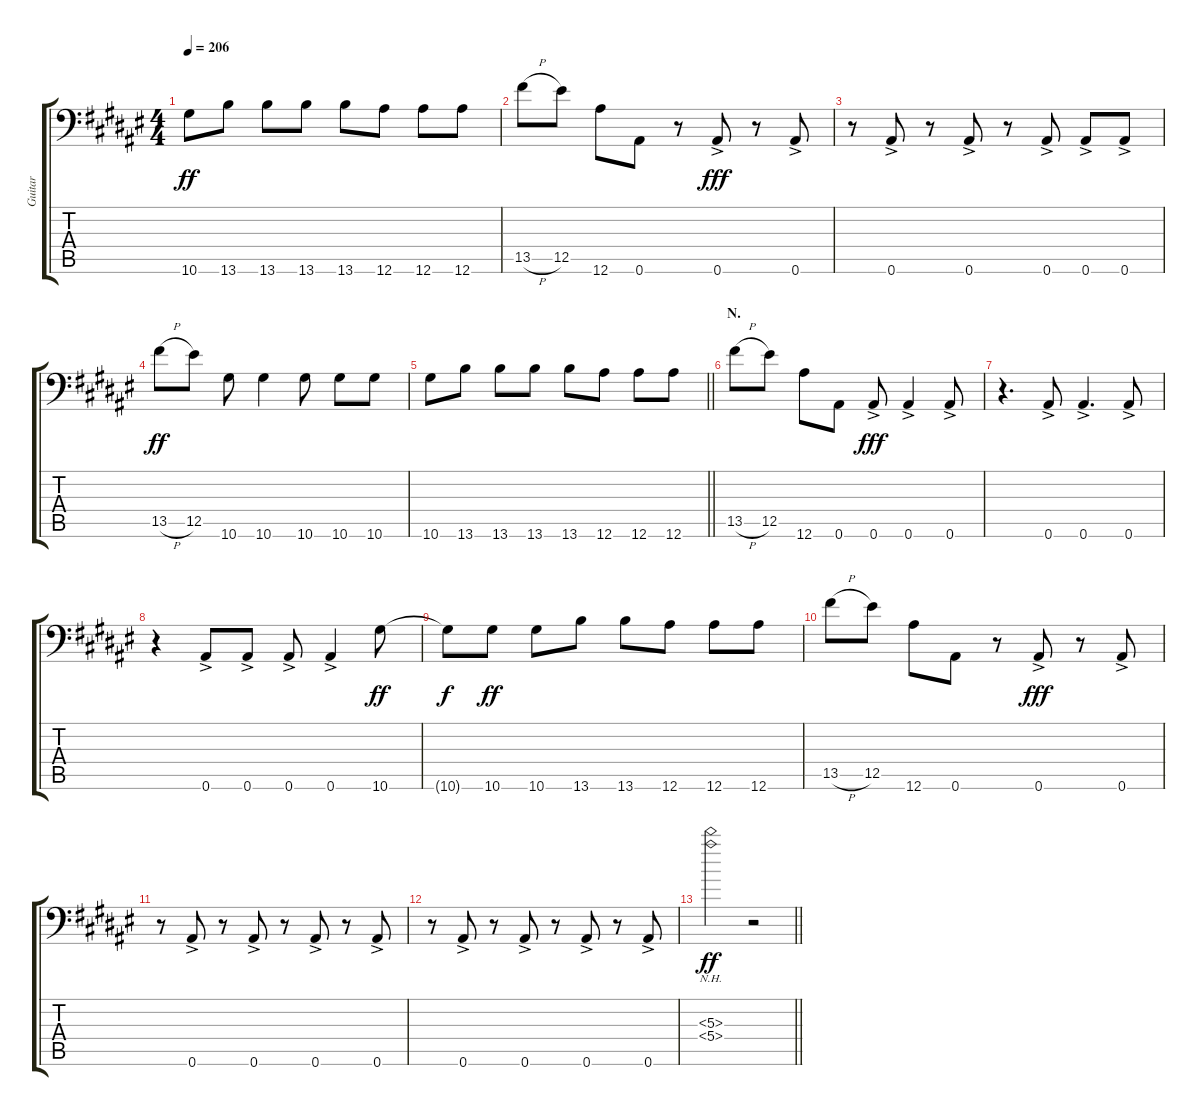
\track ("Guitar" "Guitar") {instrument distortionguitar}
\staff {score tabs}
\tuning (C4 G3 Eb3 Bb2 F2 Bb1) {hide}
\ts (4 4)
\tempo 206
\clef f4
\ks f#
10.6.8{dy ff} 13.6.8 13.6.8 13.6.8 13.6.8 12.6.8 12.6.8 12.6.8 |
13.5{h}.8 12.5.8 12.6.8 0.6.8 r.8 0.6{ac}.8{dy fff} r.8 0.6{ac}.8 |
r.8 0.6{ac}.8 r.8 0.6{ac}.8 r.8 0.6{ac}.8 0.6{ac}.8 0.6{ac}.8 |
13.5{h}.8{dy ff} 12.5.8 10.6.8 10.6.4 10.6.8 10.6.8 10.6.8 |
\barLineRight lightlight
10.6.8 13.6.8 13.6.8 13.6.8 13.6.8 12.6.8 12.6.8 12.6.8 |
\section ("" "N.")
13.5{h}.8 12.5.8 12.6.8 0.6.8 0.6{ac}.8{dy fff} 0.6{ac}.4 0.6{ac}.8 |
r.4{d} 0.6{ac}.8 0.6{ac}.4{d} 0.6{ac}.8 |
r.4 0.6{ac}.8 0.6{ac}.8 0.6{ac}.8 0.6{ac}.4 10.6.8{dy ff} |
10.6{t}.8{dy f} 10.6.8{dy ff} 10.6.8 13.6.8 13.6.8 12.6.8 12.6.8 12.6.8 |
13.5{h}.8 12.5.8 12.6.8 0.6.8 r.8 0.6{ac}.8{dy fff} r.8 0.6{ac}.8 |
r.8 0.6{ac}.8 r.8 0.6{ac}.8 r.8 0.6{ac}.8 r.8 0.6{ac}.8 |
r.8 0.6{ac}.8 r.8 0.6{ac}.8 r.8 0.6{ac}.8 r.8 0.6{ac}.8 |
\barLineRight lightlight
(5.3{nh} 5.4{nh}).2{dy ff} r.2
